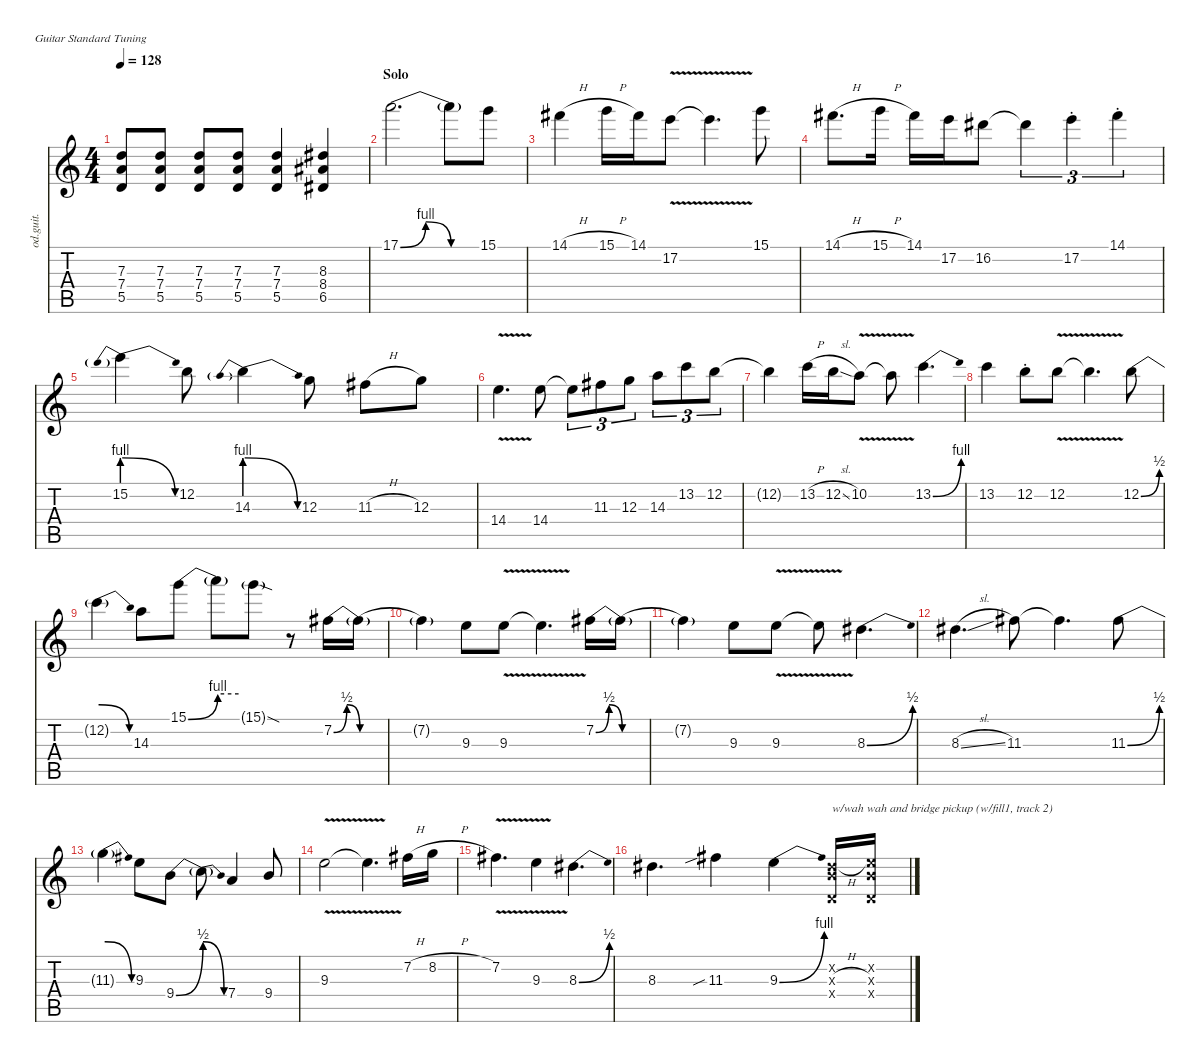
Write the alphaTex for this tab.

\defaultSystemsLayout 4
\hideDynamics
\bracketExtendMode nobrackets
\otherSystemsTrackNameOrientation horizontal
\track ("Guitar 1 (Slash)" "od.guit.") {instrument overdrivenguitar}
\staff {score tabs}
\tuning (E4 B3 G3 D3 A2 E2)
\ts (4 4)
\tempo 128
\clef g2
\ks c
(7.3 7.4 5.5).8{dy f instrument overdrivenguitar beam Up} (7.3 7.4 5.5).8{beam Up} (7.3 7.4 5.5).8{beam Up} (7.3 7.4 5.5).8{beam Up} (7.3 7.4 5.5).4{beam Up} (8.3{acc #} 8.4{acc #} 6.5{acc #}).4{beam Up} |
\section ("" "Solo")
17.1{be (bendrelease 0 0 30 4 30 4 60 0)}.2{d dy ff beam Down} 17.1{be (hold 0 0 60 0) t}.8{beam Down} 15.1.8{beam Down} |
14.1{h acc #}.4{beam Down} 15.1{h}.16{beam Down} 14.1{acc #}.16{beam Down} 17.2{v}.8{beam Down} 17.2{v t}.4{d beam Down} 15.1.8{beam Down} |
14.1{h acc #}.8{d beam Down} 15.1{h}.16{beam Down} 14.1{acc #}.16{beam Down} 17.2.16{beam Down} 16.2{acc #}.8{beam Down} 16.2{t acc #}.4{tu (3 2) beam Down} 17.2{st}.4{tu (3 2) beam Down} 14.1{st acc #}.4{tu (3 2) beam Down} |
15.2{be (prebendrelease 0 4 39.999998399999996 0)}.4{beam Down} 12.2.8{beam Down} 14.3{be (prebendrelease 0 4 39.999998399999996 0)}.4{beam Down} 12.3.8{beam Down} 11.3{h acc #}.8{beam Down} 12.3.8{beam Down} |
14.4{v}.4{d beam Down} 14.4.8{beam Down} 14.4{t}.8{tu (3 2) beam Down} 11.3{acc #}.8{tu (3 2) beam Down} 12.3.8{tu (3 2) beam Down} 14.3.8{tu (3 2) beam Down} 13.2.8{tu (3 2) beam Down} 12.2.8{tu (3 2) beam Down} |
12.2{t}.4{beam Down} 13.2{h}.16{beam Down} 12.2{sl}.16{beam Down} 10.2{v}.8{beam Down} 10.2{v t}.8{beam Down} 13.2{be (bend 0 0 30 4)}.4{d beam Down} |
13.2.4{beam Down} 12.2{st}.8{beam Down} 12.2{v}.8{beam Down} 12.2{v t}.4{d beam Down} 12.2{be (bend 0 0 60 2)}.8{beam Down} |
12.2{be (release 0 2 60 0) t}.4{beam Down} 14.3.8{beam Down} 15.1{be (bend 0 0 60 4)}.8{beam Down} 15.1{be (hold 0 4 60 4) t}.8{beam Down} 15.1{sod g}.8{dy fff beam Down} r.8{beam Down} 7.2{be (bendrelease 0 0 30 2 30 2 60 0) acc #}.16{dy ff beam Down} 7.2{be (hold 0 0 60 0) t acc #}.16{beam Down} |
7.2{be (hold 0 0 60 0) t acc #}.4{beam Down} 9.3.8{beam Down} 9.3{v}.8{beam Down} 9.3{v t}.4{d beam Down} 7.2{be (bendrelease 0 0 30 2 30 2 60 0) acc #}.16{beam Down} 7.2{be (hold 0 0 60 0) t acc #}.16{beam Down} |
7.2{be (hold 0 0 60 0) t acc #}.4{beam Down} 9.3.8{beam Down} 9.3{v}.8{beam Down} 9.3{v t}.8{beam Down} 8.3{be (bend 0 0 30 2) acc #}.4{d beam Down} |
8.3{sl acc #}.4{d beam Down} 11.3{acc #}.8{beam Down} 11.3{t acc #}.4{d beam Down} 11.3{be (bend 0 0 60 2) acc #}.8{beam Down} |
11.3{be (release 0 2 60 0) t}.4{beam Down} 9.3.8{beam Down} 9.4{be (bend 0 0 60 2)}.8{beam Down} 9.4{be (release 0 2 60 0) t}.8{beam Down} 7.4.4{beam Up} 9.4.8{beam Up} |
9.3{v}.2{beam Down} 9.3{v t}.4{d beam Down} 7.2{h acc #}.16{beam Down} 8.2{h}.16{beam Down} |
7.2{v acc #}.4{d beam Down} 9.3{v}.4{beam Down} 8.3{be (bend 0 0 30 2) acc #}.4{d beam Down} |
8.3{acc #}.4{d beam Down} 11.3{sib acc #}.4{beam Down} 9.3{be (bend 0 0 30 4)}.4{beam Down} (8.3{h x acc #} 0.2{x} 0.4{x}).16{txt "w/wah wah and bridge pickup (w/fill1, track 2)" beam Up} (9.3{x} 0.2{x} 0.4{x}).16{beam Up}
